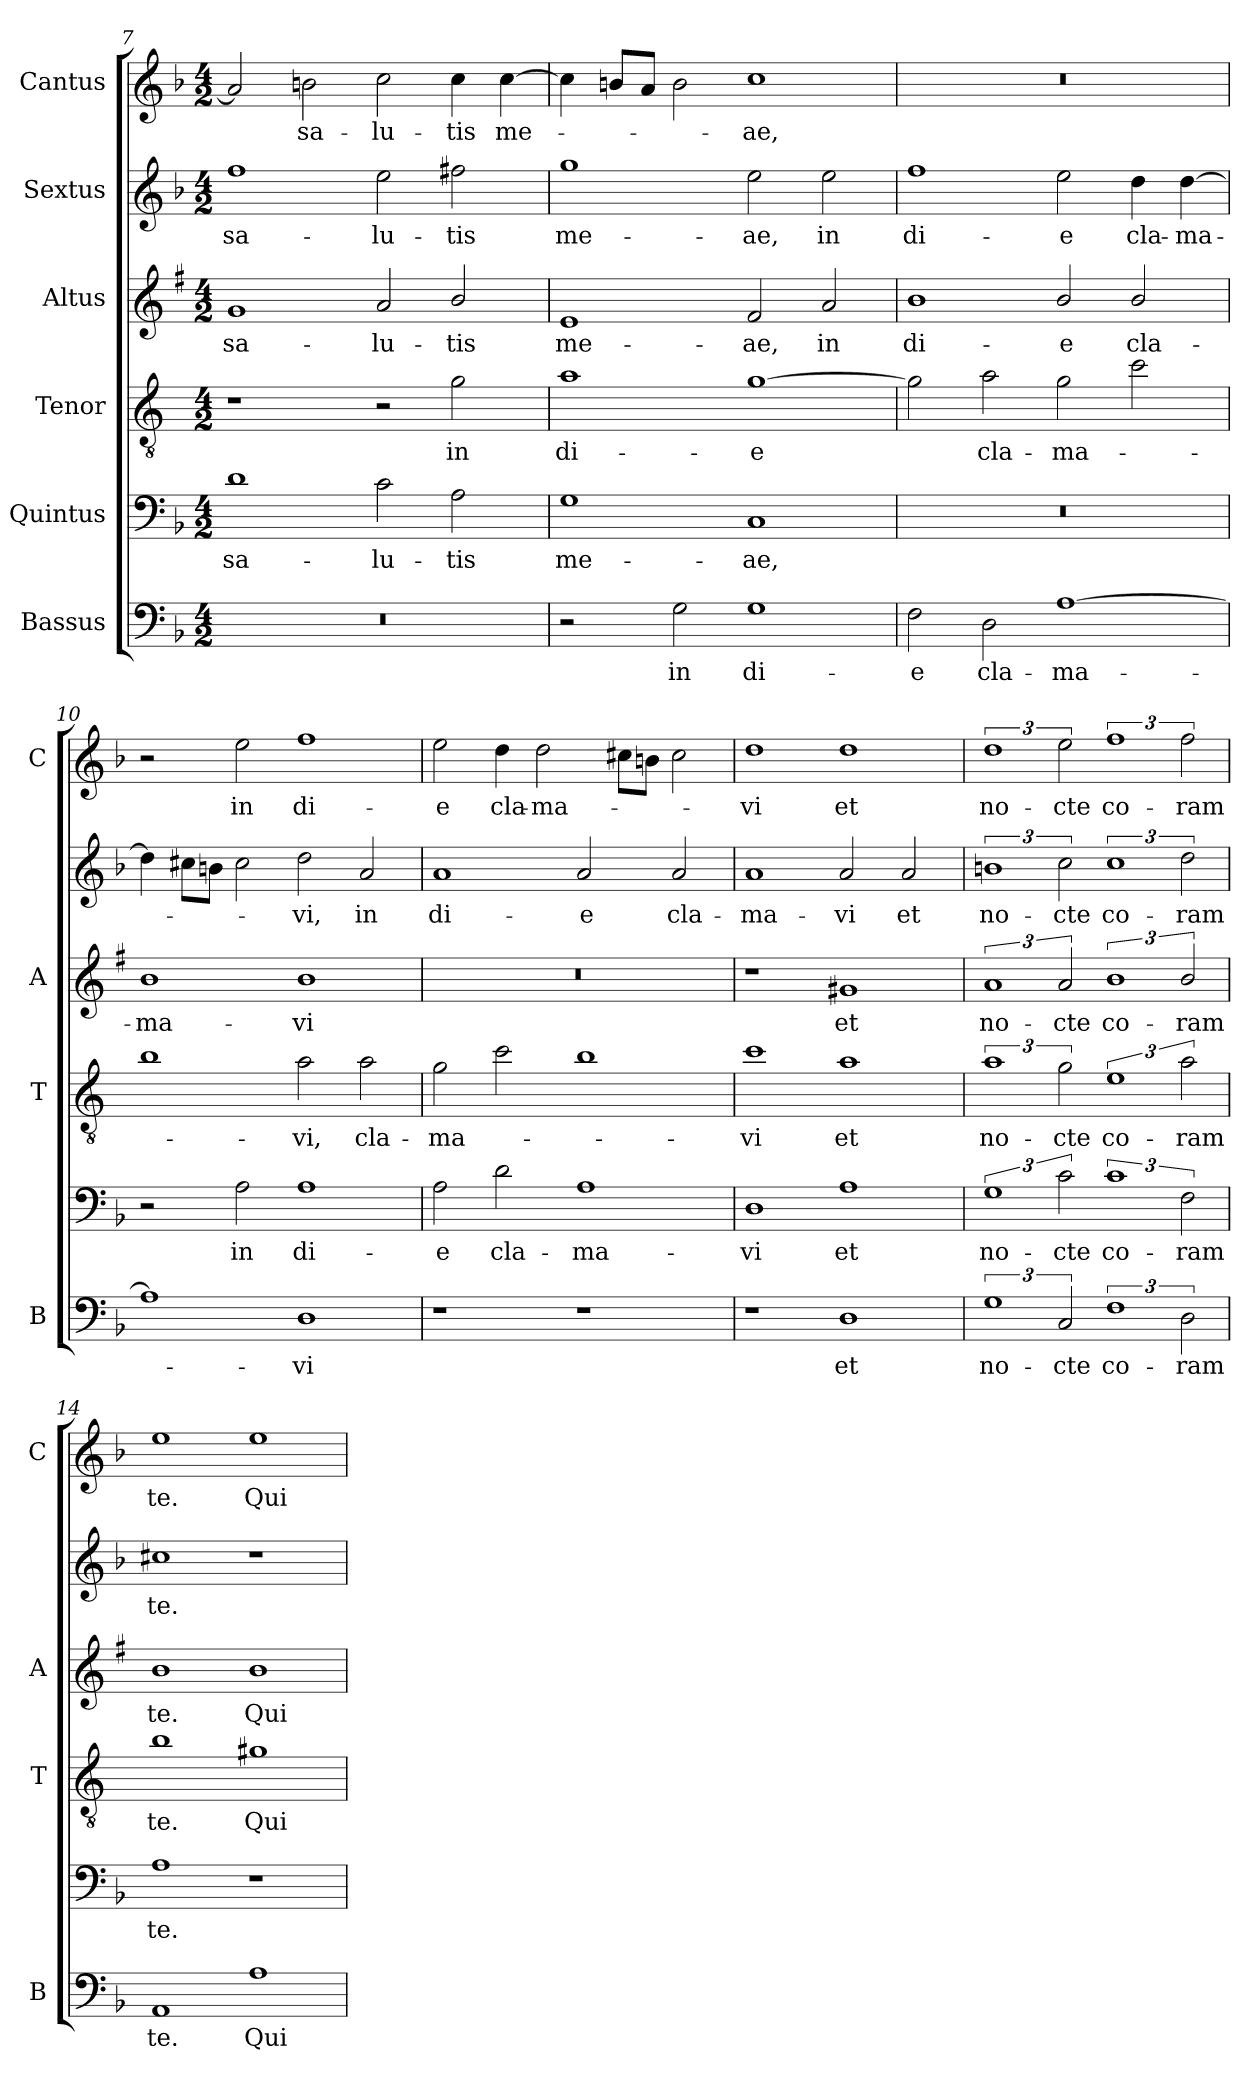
**kern	**text	**kern	**text	**kern	**text	**kern	**text	**kern	**text	**kern	**text
*part6	*part6	*part5	*part5	*part4	*part4	*part3	*part3	*part2	*part2	*part1	*part1
*staff6	*staff6	*staff5	*staff5	*staff4	*staff4	*staff3	*staff3	*staff2	*staff2	*staff1	*staff1
*I"Bassus	*	*I"Quintus	*	*I"Tenor	*	*I"Altus	*	*I"Sextus	*	*I"Cantus	*
*I'B	*	*	*	*I'T	*	*I'A	*	*	*	*I'C	*
*clefF4	*	*clefF4	*	*clefGv2	*	*clefG2	*	*clefG2	*	*clefG2	*
*	*	*	*	*ITrd4c7	*	*ITrd1c2	*	*	*	*	*
*k[b-]	*	*k[b-]	*	*k[b-]	*	*k[b-]	*	*k[b-]	*	*k[b-]	*
*F:	*	*F:	*	*F:	*	*F:	*	*F:	*	*F:	*
*M4/2	*	*M4/2	*	*M4/2	*	*M4/2	*	*M4/2	*	*M4/2	*
=7	=7	=7	=7	=7	=7	=7	=7	=7	=7	=7	=7
!	!	!	!LO:LY:b	!	!	!	!LO:LY:b	!	!LO:LY:b	!	!
0r	.	1d	sa-	1r	.	1f	sa-	1ff	sa-	2a/]	.
!	!	!	!	!	!	!	!	!	!	!	!LO:LY:b
.	.	.	.	.	.	.	.	.	.	2bn\	sa-
!	!	!	!LO:LY:b	!	!	!	!LO:LY:b	!	!LO:LY:b	!	!LO:LY:b
.	.	2c\	-lu-	2r	.	2g/	-lu-	2ee\	-lu-	2cc\	-lu-
!	!	!	!LO:LY:b	!	!LO:LY:b	!	!LO:LY:b	!	!LO:LY:b	!	!LO:LY:b
.	.	2A\	-tis	2c\	in	2a/	-tis	2ff#X\	-tis	4cc\	-tis
!	!	!	!	!	!	!	!	!	!	!	!LO:LY:b
.	.	.	.	.	.	.	.	.	.	[4cc\	me-
=8	=8	=8	=8	=8	=8	=8	=8	=8	=8	=8	=8
!	!	!	!LO:LY:b	!	!LO:LY:b	!	!LO:LY:b	!	!LO:LY:b	!	!
2r	.	1G	me-	1d	di-	1d	me-	1gg	me-	4cc\]	.
.	.	.	.	.	.	.	.	.	.	8bn/L	.
.	.	.	.	.	.	.	.	.	.	8a/J	.
!	!LO:LY:b	!	!	!	!	!	!	!	!	!	!
2G\	in	.	.	.	.	.	.	.	.	2b\	.
!	!LO:LY:b	!	!LO:LY:b	!	!LO:LY:b	!	!LO:LY:b	!	!LO:LY:b	!	!LO:LY:b
1G	di-	1C	-ae,	[1c	-e	2e/	-ae,	2ee\	-ae,	1cc	-ae,
!	!	!	!	!	!	!	!LO:LY:b	!	!LO:LY:b	!	!
.	.	.	.	.	.	2g/	in	2ee\	in	.	.
=9	=9	=9	=9	=9	=9	=9	=9	=9	=9	=9	=9
!	!LO:LY:b	!	!	!	!	!	!LO:LY:b	!	!LO:LY:b	!	!
2F\	-e	0r	.	2c\]	.	1a	di-	1ff	di-	0r	.
!	!LO:LY:b	!	!	!	!LO:LY:b	!	!	!	!	!	!
2D\	cla-	.	.	2d\	cla-	.	.	.	.	.	.
!	!LO:LY:b	!	!	!	!LO:LY:b	!	!LO:LY:b	!	!LO:LY:b	!	!
[1A	-ma-	.	.	2c\	-ma-	2a/	-e	2ee\	-e	.	.
!	!	!	!	!	!	!	!LO:LY:b	!	!LO:LY:b	!	!
.	.	.	.	2f\	.	2a/	cla-	4dd\	cla-	.	.
!	!	!	!	!	!	!	!	!	!LO:LY:b	!	!
.	.	.	.	.	.	.	.	[4dd\	-ma-	.	.
!!LO:PB:g=z
=10	=10	=10	=10	=10	=10	=10	=10	=10	=10	=10	=10
!	!	!	!	!	!	!	!LO:LY:b	!	!	!	!
1A]	.	2r	.	1e	.	1a	-ma-	4dd\]	.	2r	.
.	.	.	.	.	.	.	.	8cc#X\L	.	.	.
.	.	.	.	.	.	.	.	8bn\J	.	.	.
!	!	!	!LO:LY:b	!	!	!	!	!	!	!	!LO:LY:b
.	.	2A\	in	.	.	.	.	2cc#\	.	2ee\	in
!	!LO:LY:b	!	!LO:LY:b	!	!LO:LY:b	!	!LO:LY:b	!	!LO:LY:b	!	!LO:LY:b
1D	-vi	1A	di-	2d\	-vi,	1a	-vi	2dd\	-vi,	1ff	di-
!	!	!	!	!	!LO:LY:b	!	!	!	!LO:LY:b	!	!
.	.	.	.	2d\	cla-	.	.	2a/	in	.	.
=11	=11	=11	=11	=11	=11	=11	=11	=11	=11	=11	=11
!	!	!	!LO:LY:b	!	!LO:LY:b	!	!	!	!LO:LY:b	!	!LO:LY:b
1r	.	2A\	-e	2c\	-ma-	0r	.	1a	di-	2ee\	-e
!	!	!	!LO:LY:b	!	!	!	!	!	!	!	!LO:LY:b
.	.	2d\	cla-	2f\	.	.	.	.	.	4dd\	cla-
!	!	!	!	!	!	!	!	!	!	!	!LO:LY:b
.	.	.	.	.	.	.	.	.	.	2dd\	-ma-
!	!	!	!LO:LY:b	!	!	!	!	!	!LO:LY:b	!	!
1r	.	1A	-ma-	1e	.	.	.	2a/	-e	.	.
.	.	.	.	.	.	.	.	.	.	8cc#X\L	.
.	.	.	.	.	.	.	.	.	.	8bn\J	.
!	!	!	!	!	!	!	!	!	!LO:LY:b	!	!
.	.	.	.	.	.	.	.	2a/	cla-	2cc#\	.
=12	=12	=12	=12	=12	=12	=12	=12	=12	=12	=12	=12
!	!	!	!LO:LY:b	!	!LO:LY:b	!	!	!	!LO:LY:b	!	!LO:LY:b
1r	.	1D	-vi	1f	-vi	1r	.	1a	-ma-	1dd	-vi
!	!LO:LY:b	!	!LO:LY:b	!	!LO:LY:b	!	!LO:LY:b	!	!LO:LY:b	!	!LO:LY:b
1D	et	1A	et	1d	et	1f#X	et	2a/	-vi	1dd	et
!	!	!	!	!	!	!	!	!	!LO:LY:b	!	!
.	.	.	.	.	.	.	.	2a/	et	.	.
=13	=13	=13	=13	=13	=13	=13	=13	=13	=13	=13	=13
!	!LO:LY:b	!	!LO:LY:b	!	!LO:LY:b	!	!LO:LY:b	!	!LO:LY:b	!	!LO:LY:b
3%2G	no-	3%2G	no-	3%2d	no-	3%2g	no-	3%2bn	no-	3%2dd	no-
!	!LO:LY:b	!	!LO:LY:b	!	!LO:LY:b	!	!LO:LY:b	!	!LO:LY:b	!	!LO:LY:b
3C/	-cte	3c\	-cte	3c\	-cte	3g/	-cte	3cc\	-cte	3ee\	-cte
!	!LO:LY:b	!	!LO:LY:b	!	!LO:LY:b	!	!LO:LY:b	!	!LO:LY:b	!	!LO:LY:b
3%2F	co-	3%2c	co-	3%2A	co-	3%2a	co-	3%2cc	co-	3%2ff	co-
!	!LO:LY:b	!	!LO:LY:b	!	!LO:LY:b	!	!LO:LY:b	!	!LO:LY:b	!	!LO:LY:b
3D\	-ram	3F\	-ram	3d\	-ram	3a/	-ram	3dd\	-ram	3ff\	-ram
=14	=14	=14	=14	=14	=14	=14	=14	=14	=14	=14	=14
!	!LO:LY:b	!	!LO:LY:b	!	!LO:LY:b	!	!LO:LY:b	!	!LO:LY:b	!	!LO:LY:b
1AA	te.	1A	te.	1e	te.	1a	te.	1cc#X	te.	1ee	te.
!	!LO:LY:b	!	!	!	!LO:LY:b	!	!LO:LY:b	!	!	!	!LO:LY:b
1A	Qui-	1r	.	1c#X	Qui-	1a	Qui-	1r	.	1ee	Qui-
=	=	=	=	=	=	=	=	=	=	=	=
*-	*-	*-	*-	*-	*-	*-	*-	*-	*-	*-	*-
